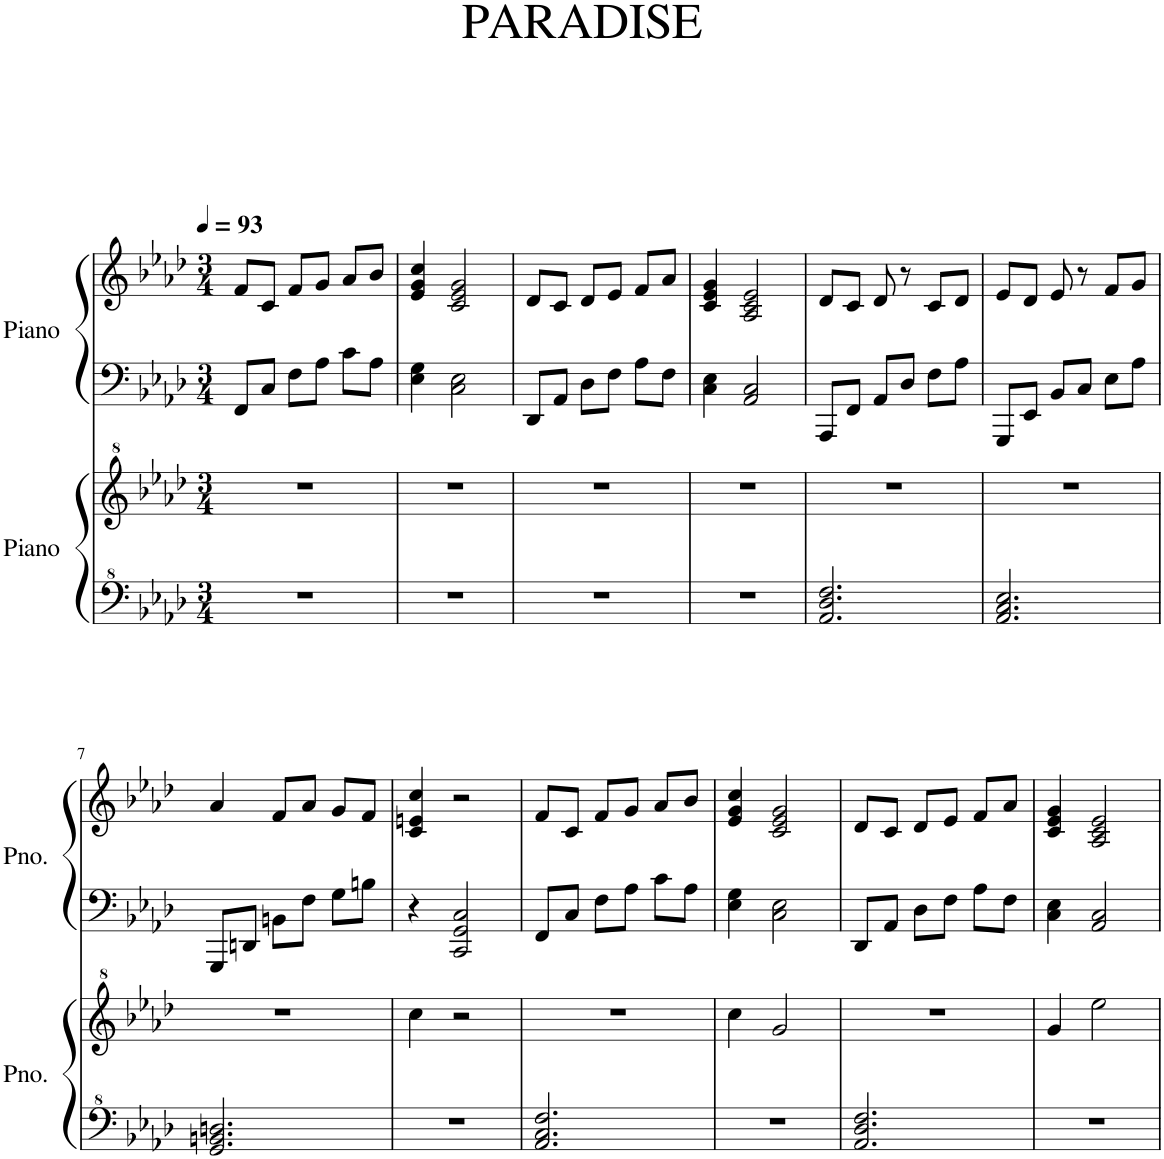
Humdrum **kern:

**kern	**kern	**kern	**kern
*part2	*part2	*part1	*part1
*staff4	*staff3	*staff2	*staff1
*I"Piano	*	*I"Piano	*
*I'Pno.	*	*I'Pno.	*
*clefF^4	*clefG^2	*clefF4	*clefG2
*k[b-e-a-d-]	*k[b-e-a-d-]	*k[b-e-a-d-]	*k[b-e-a-d-]
*M3/4	*M3/4	*M3/4	*M3/4
*MM93	*MM93	*MM93	*MM93
=1	=1	=1	=1
2.r	2.r	8FF/L	8f/L
.	.	8C/J	8c/J
.	.	8F\L	8f/L
.	.	8A-\J	8g/J
.	.	8c\L	8a-/L
.	.	8A-\J	8b-/J
=2	=2	=2	=2
2.r	2.r	4E-\ 4G\	4e-/ 4g/ 4cc/
.	.	2C\ 2E-\	2c/ 2e-/ 2g/
=3	=3	=3	=3
2.r	2.r	8DD-/L	8d-/L
.	.	8AA-/J	8c/J
.	.	8D-\L	8d-/L
.	.	8F\J	8e-/J
.	.	8A-\L	8f/L
.	.	8F\J	8a-/J
=4	=4	=4	=4
2.r	2.r	4C\ 4E-\	4c/ 4e-/ 4g/
.	.	2AA-/ 2C/	2A-/ 2c/ 2e-/
=5	=5	=5	=5
2.A-/ 2.d-/ 2.f/	2.r	8AAA-/L	8d-/L
.	.	8FF/J	8c/J
.	.	8AA-/L	8d-/
.	.	8D-/J	8r
.	.	8F\L	8c/L
.	.	8A-\J	8d-/J
=6	=6	=6	=6
2.A-/ 2.c/ 2.e-/	2.r	8GGG/L	8e-/L
.	.	8EE-/J	8d-/J
.	.	8BB-/L	8e-/
.	.	8C/J	8r
.	.	8E-\L	8f/L
.	.	8A-\J	8g/J
!!LO:LB:g=z
=7	=7	=7	=7
2.G/ 2.Bn/ 2.dn/	2.r	8GGG/L	4a-/
.	.	8DDn/J	.
.	.	8BBn\L	8f/L
.	.	8F\J	8a-/J
.	.	8G\L	8g/L
.	.	8Bn\J	8f/J
=8	=8	=8	=8
2.r	4ccc\	4r	4c/ 4en/ 4cc/
.	2r	2CC/ 2GG/ 2C/	2r
=9	=9	=9	=9
2.A-/ 2.c/ 2.f/	2.r	8FF/L	8f/L
.	.	8C/J	8c/J
.	.	8F\L	8f/L
.	.	8A-\J	8g/J
.	.	8c\L	8a-/L
.	.	8A-\J	8b-/J
=10	=10	=10	=10
2.r	4ccc\	4E-\ 4G\	4e-/ 4g/ 4cc/
.	2gg/	2C\ 2E-\	2c/ 2e-/ 2g/
=11	=11	=11	=11
2.A-/ 2.d-/ 2.f/	2.r	8DD-/L	8d-/L
.	.	8AA-/J	8c/J
.	.	8D-\L	8d-/L
.	.	8F\J	8e-/J
.	.	8A-\L	8f/L
.	.	8F\J	8a-/J
=12	=12	=12	=12
2.r	4gg/	4C\ 4E-\	4c/ 4e-/ 4g/
.	2eee-\	2AA-/ 2C/	2A-/ 2c/ 2e-/
=	=	=	=
*-	*-	*-	*-
